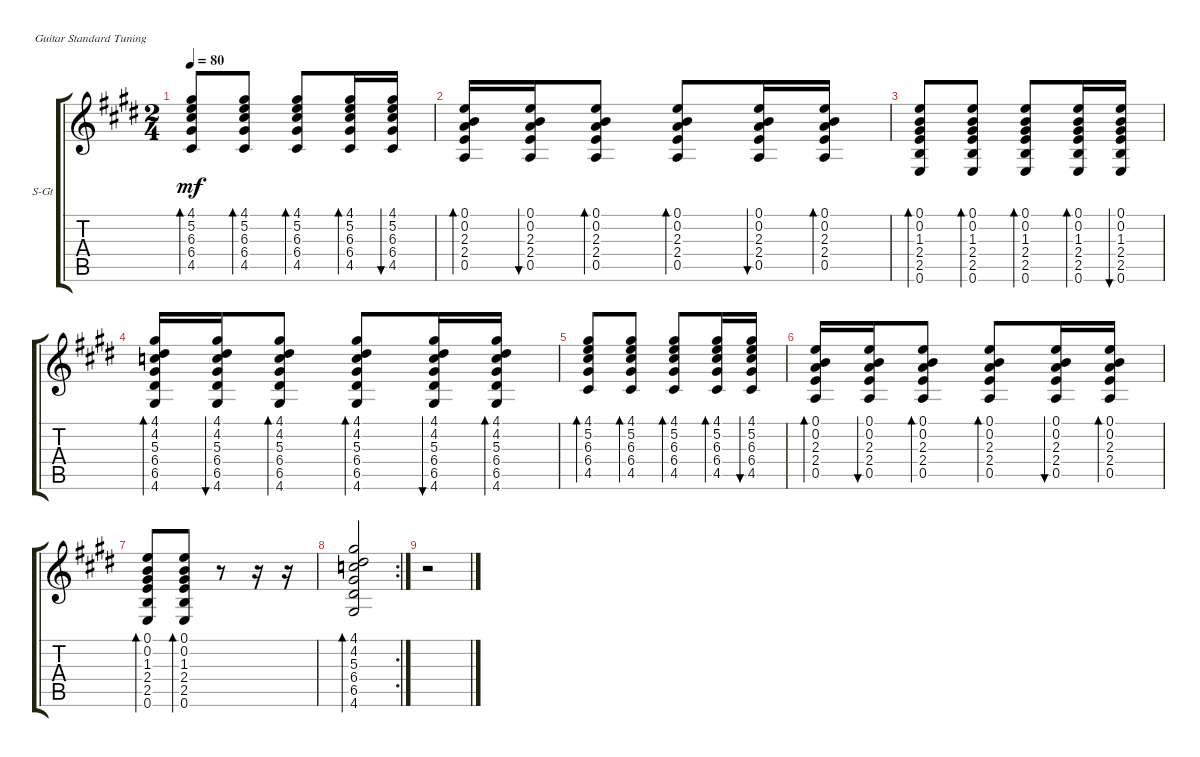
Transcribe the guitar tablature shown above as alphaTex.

\defaultSystemsLayout 4
\bracketExtendMode groupsimilarinstruments
\firstSystemTrackNameOrientation horizontal
\otherSystemsTrackNameOrientation horizontal
\track ("Steel Guitar" "S-Gt") {instrument acousticguitarsteel}
\staff {score tabs}
\tuning (E4 B3 G3 D3 A2 E2)
\ts (2 4)
\tempo 80
\clef g2
\ks c#minor
(4.5 6.4 6.3 5.2 4.1).8{bd 30 dy mf} (4.5 6.4 6.3 5.2 4.1).8{bd 30} (4.5 6.4 6.3 5.2 4.1).8{bd 30} (4.5 6.4 6.3 5.2 4.1).16{bd 30} (4.5 6.4 6.3 5.2 4.1).16{bu 30} |
(0.5 2.4 2.3 0.2 0.1).16{bd 30} (0.5 2.4 2.3 0.2 0.1).16{bu 30} (0.5 2.4 2.3 0.2 0.1).8{bd 30} (0.5 2.4 2.3 0.2 0.1).8{bd 30} (0.5 2.4 2.3 0.2 0.1).16{bu 30} (0.5 2.4 2.3 0.2 0.1).16{bd 30} |
(0.6 2.5 2.4 1.3 0.2 0.1).8{bd 30} (0.6 2.5 2.4 1.3 0.2 0.1).8{bd 30} (0.6 2.5 2.4 1.3 0.2 0.1).8{bd 30} (0.6 2.5 2.4 1.3 0.2 0.1).16{bd 30} (0.6 2.5 2.4 1.3 0.2 0.1).16{bu 30} |
(4.6 6.5 6.4 5.3 4.2 4.1).16{bd 30} (4.6 6.5 6.4 5.3 4.2 4.1).16{bu 30} (4.6 6.5 6.4 5.3 4.2 4.1).8{bd 30} (4.6 6.5 6.4 5.3 4.2 4.1).8{bd 30} (4.6 6.5 6.4 5.3 4.2 4.1).16{bu 30} (4.6 6.5 6.4 5.3 4.2 4.1).16{bd 30} |
(4.5 6.4 6.3 5.2 4.1).8{bd 30} (4.5 6.4 6.3 5.2 4.1).8{bd 30} (4.5 6.4 6.3 5.2 4.1).8{bd 30} (4.5 6.4 6.3 5.2 4.1).16{bd 30} (4.5 6.4 6.3 5.2 4.1).16{bu 30} |
(0.5 2.4 2.3 0.2 0.1).16{bd 30} (0.5 2.4 2.3 0.2 0.1).16{bu 30} (0.5 2.4 2.3 0.2 0.1).8{bd 30} (0.5 2.4 2.3 0.2 0.1).8{bd 30} (0.5 2.4 2.3 0.2 0.1).16{bu 30} (0.5 2.4 2.3 0.2 0.1).16{bd 30} |
(0.6 2.5 2.4 1.3 0.2 0.1).8{bd 30} (0.6 2.5 2.4 1.3 0.2 0.1).8{bd 30} r.8 r.16 r.16 |
\rc 2
(4.6 6.5 6.4 5.3 4.2 4.1).2{bd 30} |
r.2
